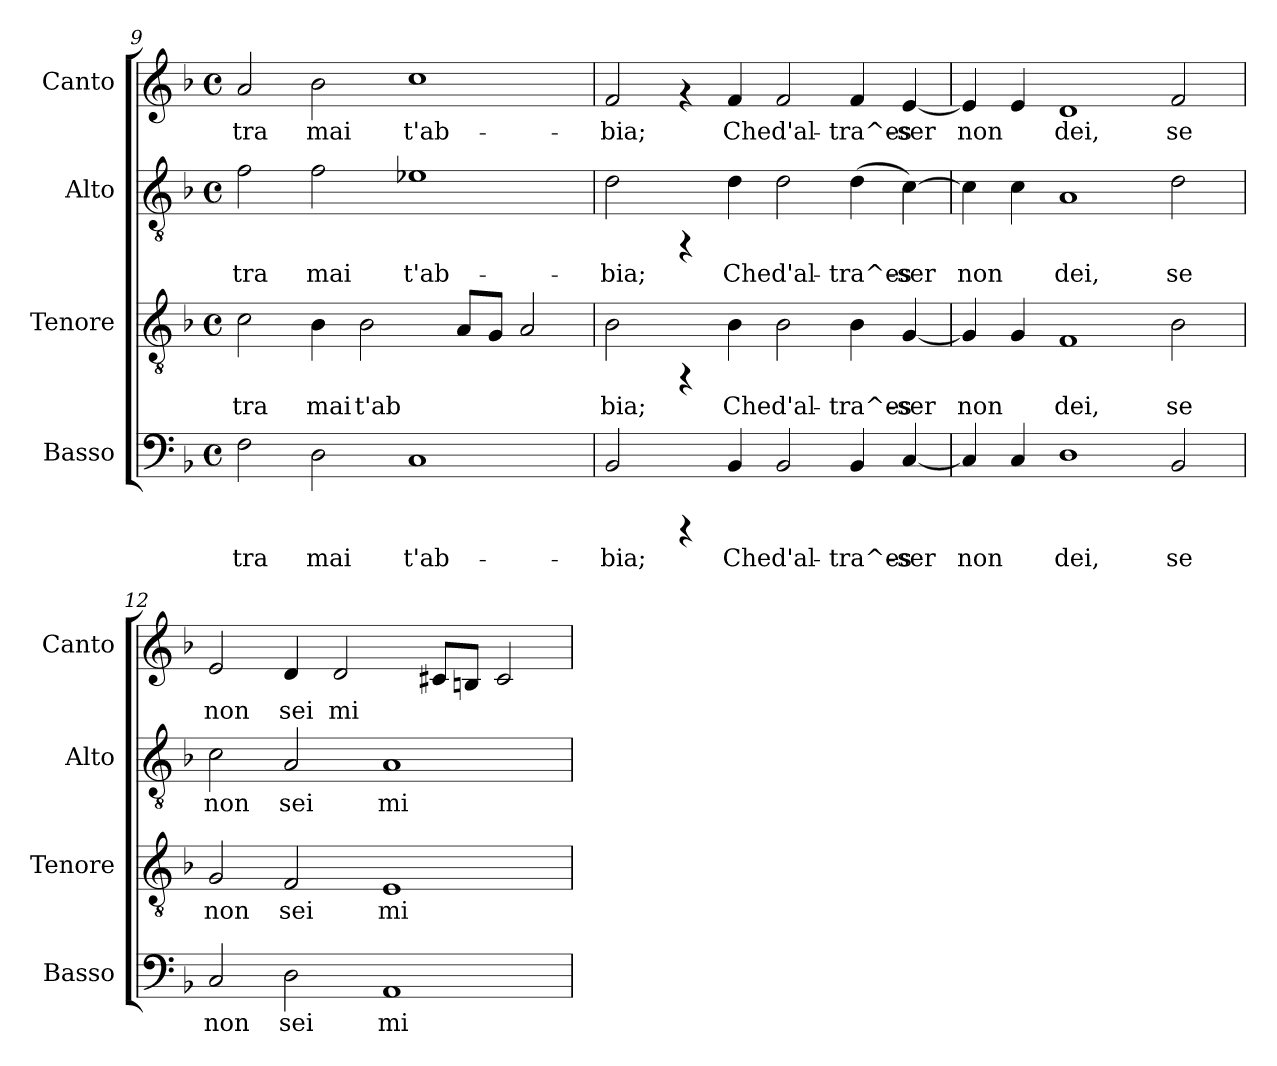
**kern	**text	**kern	**text	**kern	**text	**kern	**text
*part4	*part4	*part3	*part3	*part2	*part2	*part1	*part1
*staff4	*staff4	*staff3	*staff3	*staff2	*staff2	*staff1	*staff1
*I"Basso	*	*I"Tenore	*	*I"Alto	*	*I"Canto	*
*I'Basso	*	*I'Tenore	*	*I'Alto	*	*I'Canto	*
*clefF4	*	*clefGv2	*	*clefGv2	*	*clefG2	*
*k[b-]	*	*k[b-]	*	*k[b-]	*	*k[b-]	*
*F:	*	*F:	*	*F:	*	*F:	*
*M4/4	*	*M4/4	*	*M4/4	*	*M4/4	*
*met(c)	*	*met(c)	*	*met(c)	*	*met(c)	*
=9	=9	=9	=9	=9	=9	=9	=9
!	!LO:LY:b:cj	!	!LO:LY:b:cj	!	!LO:LY:b:cj	!	!LO:LY:b:cj
2F\	-tra	2c\	-tra	2f\	-tra	2a/	-tra
!	!LO:LY:b:cj	!	!LO:LY:b:cj	!	!LO:LY:b:cj	!	!LO:LY:b:cj
2D\	mai	4B-\	mai	2f\	mai	2b-\	mai
!	!	!	!LO:LY:b:cj	!	!	!	!
.	.	2B-\	t'ab-	.	.	.	.
!	!LO:LY:b:cj	!	!	!	!LO:LY:b:cj	!	!LO:LY:b:cj
1C	t'ab-	.	.	1e-X	t'ab-	1cc	t'ab-
!	!	!	!LO:LY:b:cj	!	!	!	!
.	.	8A/L	--	.	.	.	.
!	!	!	!LO:LY:b:cj	!	!	!	!
.	.	8G/J	--	.	.	.	.
!	!	!	!LO:LY:b:cj	!	!	!	!
.	.	2A/	--	.	.	.	.
=10	=10	=10	=10	=10	=10	=10	=10
!	!LO:LY:b:cj	!	!LO:LY:b:cj	!	!LO:LY:b:cj	!	!LO:LY:b:cj
2BB-/	-bia;	2B-\	-bia;	2d\	-bia;	2f/	-bia;
4rCCC	.	4rFF	.	4rFF	.	4rf	.
!	!LO:LY:b:cj	!	!LO:LY:b:cj	!	!LO:LY:b:cj	!	!LO:LY:b:cj
4BB-/	Che	4B-\	Che	4d\	Che	4f/	Che
!	!LO:LY:b:cj	!	!LO:LY:b:cj	!	!LO:LY:b:cj	!	!LO:LY:b:cj
2BB-/	d'al-	2B-\	d'al-	2d\	d'al-	2f/	d'al-
!	!LO:LY:b:cj	!	!LO:LY:b:cj	!	!LO:LY:b:cj	!	!LO:LY:b:cj
4BB-/	-tra^es-	4B-\	-tra^es-	(<4d\	-tra^es-	4f/	-tra^es-
!	!LO:LY:b:cj	!	!LO:LY:b:cj	!	!LO:LY:b:cj	!	!LO:LY:b:cj
[<4C/	-ser	[<4G/	-ser	[<4c\)	-ser	[<4e/	-ser
!!LO:PB:g=z
=11	=11	=11	=11	=11	=11	=11	=11
!	!LO:LY:b:cj	!	!LO:LY:b:cj	!	!LO:LY:b:cj	!	!LO:LY:b:cj
4C/]	non	4G/]	non	4c\]	non	4e/]	non
!	!LO:LY:b:cj	!	!LO:LY:b:cj	!	!LO:LY:b:cj	!	!LO:LY:b:cj
4C/	.	4G/	.	4c\	.	4e/	.
!	!LO:LY:b:cj	!	!LO:LY:b:cj	!	!LO:LY:b:cj	!	!LO:LY:b:cj
1D	dei,	1F	dei,	1A	dei,	1d	dei,
!	!LO:LY:b:cj	!	!LO:LY:b:cj	!	!LO:LY:b:cj	!	!LO:LY:b:cj
2BB-/	se	2B-\	se	2d\	se	2f/	se
=12	=12	=12	=12	=12	=12	=12	=12
!	!LO:LY:b:cj	!	!LO:LY:b:cj	!	!LO:LY:b:cj	!	!LO:LY:b:cj
2C/	non	2G/	non	2c\	non	2e/	non
!	!LO:LY:b:cj	!	!LO:LY:b:cj	!	!LO:LY:b:cj	!	!LO:LY:b:cj
2D\	sei	2F/	sei	2A/	sei	4d/	sei
!	!	!	!	!	!	!	!LO:LY:b:cj
.	.	.	.	.	.	2d/	mi
!	!LO:LY:b:cj	!	!LO:LY:b:cj	!	!LO:LY:b:cj	!	!
1AA	mi-	1E	mi	1A	mi	.	.
!	!	!	!	!	!	!	!LO:LY:b:cj
.	.	.	.	.	.	8c#X/L	.
!	!	!	!	!	!	!	!LO:LY:b:cj
.	.	.	.	.	.	8B/J	.
!	!	!	!	!	!	!	!LO:LY:b:cj
.	.	.	.	.	.	2c#/	.
=	=	=	=	=	=	=	=
*-	*-	*-	*-	*-	*-	*-	*-
